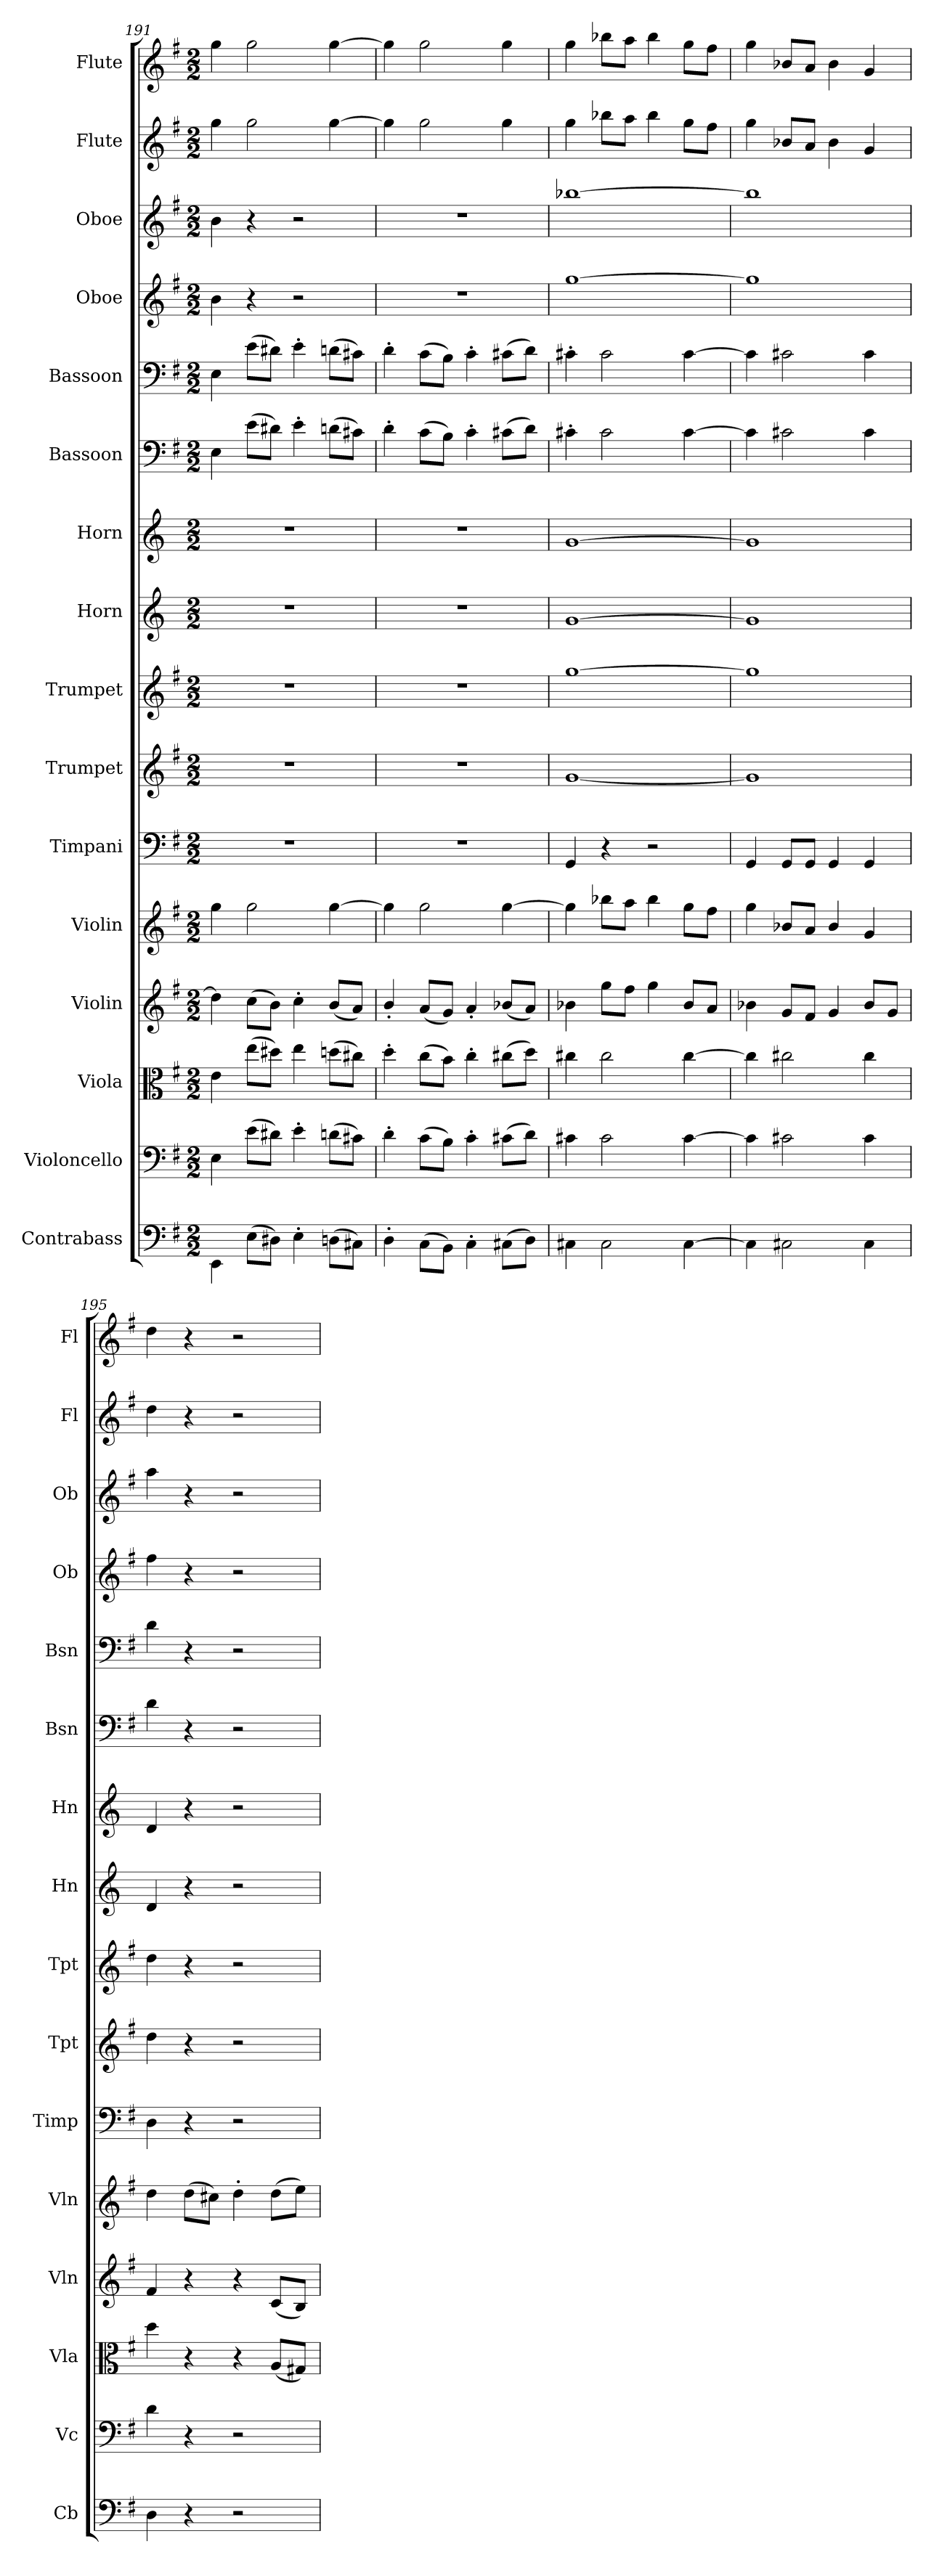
**kern	**kern	**kern	**kern	**kern	**kern	**kern	**kern	**kern	**kern	**kern	**kern	**kern	**kern	**kern	**kern
*part16	*part15	*part14	*part13	*part12	*part11	*part10	*part9	*part8	*part7	*part6	*part5	*part4	*part3	*part2	*part1
*staff16	*staff15	*staff14	*staff13	*staff12	*staff11	*staff10	*staff9	*staff8	*staff7	*staff6	*staff5	*staff4	*staff3	*staff2	*staff1
*I"Contrabass	*I"Violoncello	*I"Viola	*I"Violin	*I"Violin	*I"Timpani	*I"Trumpet	*I"Trumpet	*I"Horn	*I"Horn	*I"Bassoon	*I"Bassoon	*I"Oboe	*I"Oboe	*I"Flute	*I"Flute
*I'Cb	*I'Vc	*I'Vla	*I'Vln	*I'Vln	*I'Timp	*I'Tpt	*I'Tpt	*I'Hn	*I'Hn	*I'Bsn	*I'Bsn	*I'Ob	*I'Ob	*I'Fl	*I'Fl
*clefF4	*clefF4	*clefC3	*clefG2	*clefG2	*	*clefG2	*clefG2	*clefG2	*clefG2	*clefF4	*clefF4	*clefG2	*clefG2	*clefG2	*clefG2
*k[f#]	*k[f#]	*k[f#]	*k[f#]	*k[f#]	*k[f#]	*k[f#]	*k[f#]	*k[]	*k[]	*k[f#]	*k[f#]	*k[f#]	*k[f#]	*k[f#]	*k[f#]
*M2/2	*M2/2	*M2/2	*M2/2	*M2/2	*M2/2	*M2/2	*M2/2	*M2/2	*M2/2	*M2/2	*M2/2	*M2/2	*M2/2	*M2/2	*M2/2
=191	=191	=191	=191	=191	=191	=191	=191	=191	=191	=191	=191	=191	=191	=191	=191
4EE\	4E\	4e\	4dd\]	4gg\	1r	1r	1r	1r	1r	4E\	4E\	4b\	4b\	4gg\	4gg\
(8E\L	(8e\L	(8ee\L	(8cc\L	2gg\	.	.	.	.	.	(8e\L	(8e\L	4r	4r	2gg\	2gg\
8D#X\J)	8d#X\J)	8dd#X\J)	8b\J)	.	.	.	.	.	.	8d#X\J)	8d#X\J)	.	.	.	.
4E'\	4e'\	4ee\	4cc'\	.	.	.	.	.	.	4e'\	4e'\	2r	2r	.	.
(8Dn\L	(8dn\L	(8ddn\L	(8b/L	[4gg\	.	.	.	.	.	(8dn\L	(8dn\L	.	.	[4gg\	[4gg\
8C#X\J)	8c#X\J)	8cc#X\J)	8a/J)	.	.	.	.	.	.	8c#X\J)	8c#X\J)	.	.	.	.
=192	=192	=192	=192	=192	=192	=192	=192	=192	=192	=192	=192	=192	=192	=192	=192
4D'\	4d'\	4dd'\	4b'/	4gg\]	1r	1r	1r	1r	1r	4d'\	4d'\	1r	1r	4gg\]	4gg\]
(8C\L	(8c\L	(8cc\L	(8a/L	2gg\	.	.	.	.	.	(8c\L	(8c\L	.	.	2gg\	2gg\
8BB\J)	8B\J)	8b\J)	8g/J)	.	.	.	.	.	.	8B\J)	8B\J)	.	.	.	.
4C'\	4c'\	4cc'\	4a'/	.	.	.	.	.	.	4c'\	4c'\	.	.	.	.
(8C#X\L	(8c#X\L	(8cc#X\L	(8b-X/L	[4gg\	.	.	.	.	.	(8c#X\L	(8c#X\L	.	.	4gg\	4gg\
8D\J)	8d\J)	8dd\J)	8a/J)	.	.	.	.	.	.	8d\J)	8d\J)	.	.	.	.
=193	=193	=193	=193	=193	=193	=193	=193	=193	=193	=193	=193	=193	=193	=193	=193
4C#X\	4c#X\	4cc#X\	4b-X\	4gg\]	4GG/	[1g/	[1gg\	[1g\	[1g\	4c#X'\	4c#X'\	[1gg\	[1bb-X\	4gg\	4gg\
2C#\	2c#\	2cc#\	8gg\L	8bb-X\L	4r	.	.	.	.	2c#\	2c#\	.	.	8bb-X\L	8bb-X\L
.	.	.	8ff#\J	8aa\J	.	.	.	.	.	.	.	.	.	8aa\J	8aa\J
.	.	.	4gg\	4bb-\	2r	.	.	.	.	.	.	.	.	4bb-\	4bb-\
[4C#\	[4c#\	[4cc#\	8b-/L	8gg\L	.	.	.	.	.	[4c#\	[4c#\	.	.	8gg\L	8gg\L
.	.	.	8a/J	8ff#\J	.	.	.	.	.	.	.	.	.	8ff#\J	8ff#\J
=194	=194	=194	=194	=194	=194	=194	=194	=194	=194	=194	=194	=194	=194	=194	=194
4C#\]	4c#\]	4cc#\]	4b-X\	4gg\	4GG/	1g/]	1gg\]	1g\]	1g\]	4c#\]	4c#\]	1gg\]	1bb-\]	4gg\	4gg\
2C#X\	2c#X\	2cc#X\	8g/L	8b-X/L	8GG/L	.	.	.	.	2c#X\	2c#X\	.	.	8b-X/L	8b-X/L
.	.	.	8f#/J	8a/J	8GG/J	.	.	.	.	.	.	.	.	8a/J	8a/J
.	.	.	4g/	4b-/	4GG/	.	.	.	.	.	.	.	.	4b-\	4b-\
4C#\	4c#\	4cc#\	8b-/L	4g/	4GG/	.	.	.	.	4c#\	4c#\	.	.	4g/	4g/
.	.	.	8g/J	.	.	.	.	.	.	.	.	.	.	.	.
=195	=195	=195	=195	=195	=195	=195	=195	=195	=195	=195	=195	=195	=195	=195	=195
4D\	4d\	4dd\	4f#/	4dd\	4D\	4dd\	4dd\	4d/	4d/	4d\	4d\	4ff#\	4aa\	4dd\	4dd\
4r	4r	4r	4r	(8dd\L	4r	4r	4r	4r	4r	4r	4r	4r	4r	4r	4r
.	.	.	.	8cc#X\J)	.	.	.	.	.	.	.	.	.	.	.
2r	2r	4r	4r	4dd'\	2r	2r	2r	2r	2r	2r	2r	2r	2r	2r	2r
.	.	(8A/L	(8c/L	(8dd\L	.	.	.	.	.	.	.	.	.	.	.
.	.	8G#X/J)	8B/J)	8ee\J)	.	.	.	.	.	.	.	.	.	.	.
=	=	=	=	=	=	=	=	=	=	=	=	=	=	=	=
*-	*-	*-	*-	*-	*-	*-	*-	*-	*-	*-	*-	*-	*-	*-	*-
